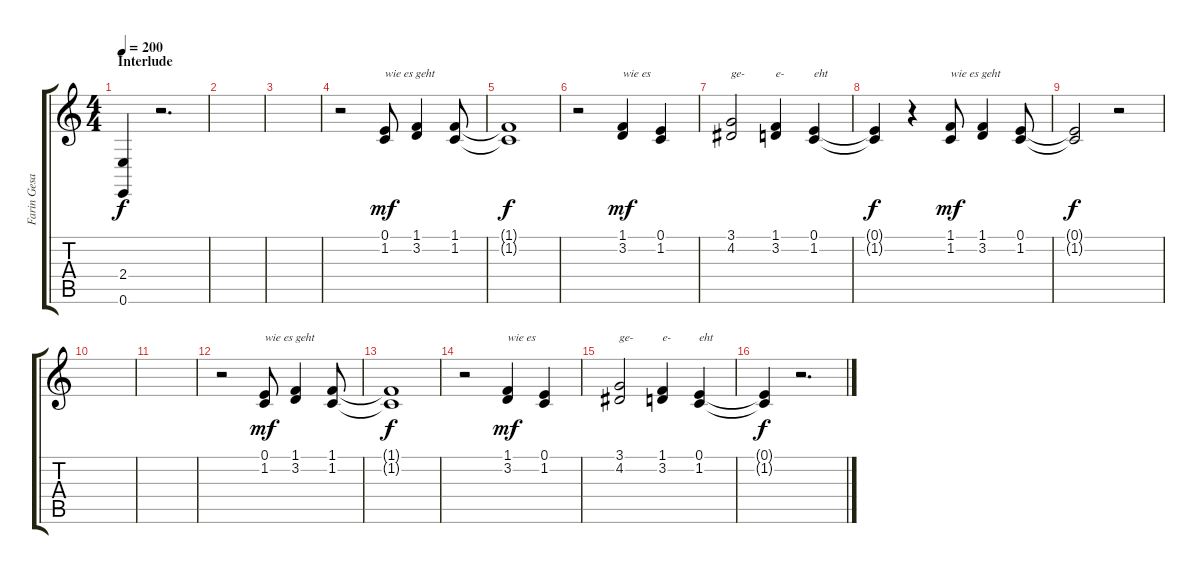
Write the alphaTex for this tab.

\track ("Farin Gesang" "Farin Gesa") {instrument lead2sawtooth}
\staff {score tabs}
\tuning (E4 B3 G3 D3 A2 E2) {hide}
\ts (4 4)
\section ("" "Interlude")
\tempo 200
\clef g2
\ks c
(2.4{t} 0.6).4{dy f} r.2{d} |
|
|
r.2 (0.1 1.2).8{txt "wie es geht" dy mf} (1.1 3.2).4 (1.1 1.2).8 |
(1.1{t} 1.2{t}).1{dy f} |
r.2 (1.1 3.2).4{txt "wie es" dy mf} (0.1 1.2).4 |
(3.1 4.2).2{txt "ge-"} (1.1 3.2).4{txt "e-"} (0.1 1.2).4{txt "eht"} |
(0.1{t} 1.2{t}).4{dy f} r.4 (1.1 1.2).8{txt "wie es geht" dy mf} (1.1 3.2).4 (0.1 1.2).8 |
(0.1{t} 1.2{t}).2{dy f} r.2 |
|
|
r.2 (0.1 1.2).8{txt "wie es geht" dy mf} (1.1 3.2).4 (1.1 1.2).8 |
(1.1{t} 1.2{t}).1{dy f} |
r.2 (1.1 3.2).4{txt "wie es" dy mf} (0.1 1.2).4 |
(3.1 4.2).2{txt "ge-"} (1.1 3.2).4{txt "e-"} (0.1 1.2).4{txt "eht"} |
(0.1{t} 1.2{t}).4{dy f} r.2{d}
